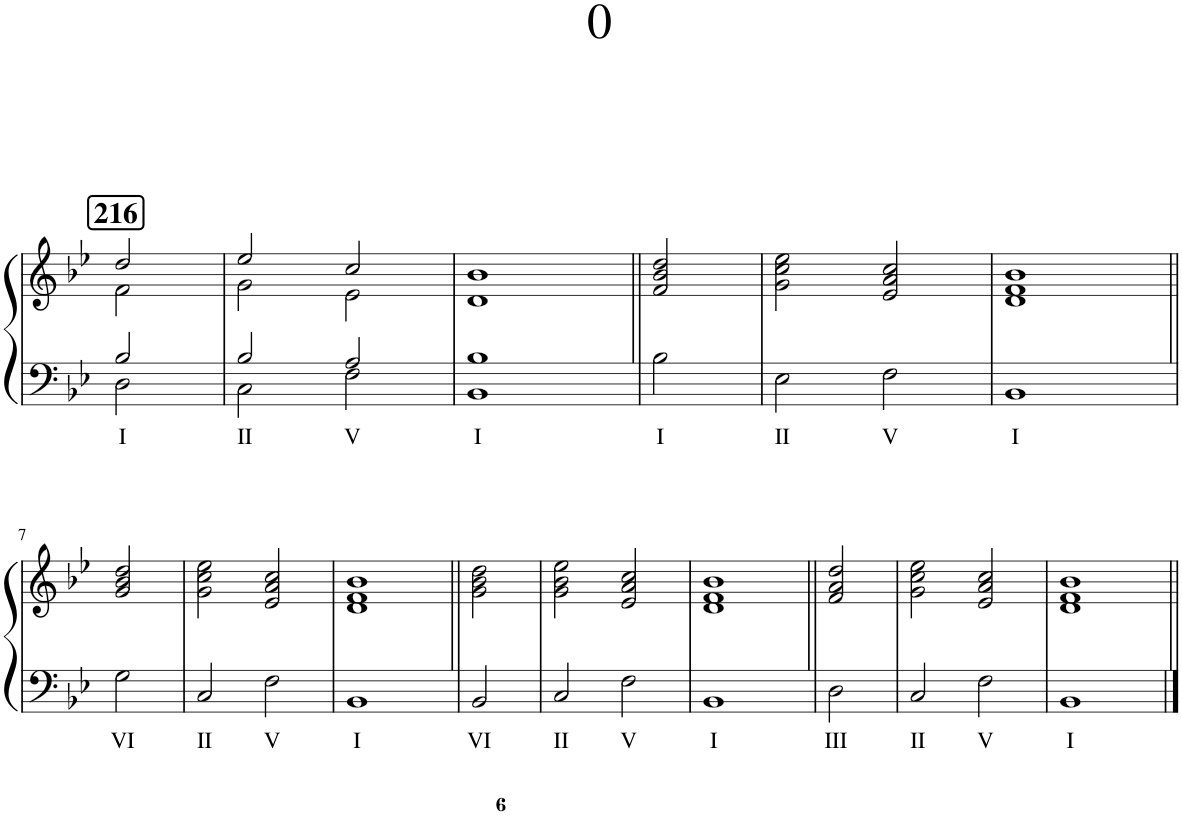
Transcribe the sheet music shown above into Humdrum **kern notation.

**kern	**text	**kern
*part1	*part1	*part1
*staff2	*staff2	*staff1
*I"Piano	*	*
*I'Pno.	*	*
*clefF4	*	*clefG2
*k[b-e-]	*	*k[b-e-]
*M2/4	*	*M2/4
!!LO:REH:place=s1:a:B:cj:fs=14:t=216
=1	=1	=1
*^	*	*
!	!	!LO:LY:b	!
*	*	*	*^
2B-/	2D\	I	2dd/	2f\
=2	=2	=2	=2	=2
*M4/4	*	*	*M4/4	*
!	!	!LO:LY:b	!	!
2B-/	2C\	II	2ee-/	2g\
!	!	!LO:LY:b	!	!
2A/	2F\	V	2cc/	2e-\
=3	=3	=3	=3	=3
!	!	!LO:LY:b	!	!
1B-	1BB-	I	1b-	1d
*v	*v	*	*	*
*	*	*v	*v
=4||	=4||	=4||
*M2/4	*	*M2/4
*^	*	*^
!	!	!LO:LY:b	!	!
*v	*v	*	*	*
*	*	*v	*v
2B-\	I	2f/ 2b-/ 2dd/
=5	=5	=5
*M4/4	*	*M4/4
!	!LO:LY:b	!
2E-\	II	2g\ 2cc\ 2ee-\
!	!LO:LY:b	!
2F\	V	2e-/ 2a/ 2cc/
=6	=6	=6
!	!LO:LY:b	!
1BB-	I	1d 1f 1b-
!!LO:LB:g=z
=7||	=7||	=7||
*M2/4	*	*M2/4
!	!LO:LY:b	!
2G\	VI	2g/ 2b-/ 2dd/
=8	=8	=8
*M4/4	*	*M4/4
!	!LO:LY:b	!
2C/	II	2g\ 2cc\ 2ee-\
!	!LO:LY:b	!
2F\	V	2e-/ 2a/ 2cc/
=9	=9	=9
!	!LO:LY:b	!
1BB-	I	1d 1f 1b-
=10||	=10||	=10||
*M2/4	*	*M2/4
!	!LO:LY:b	!
2BB-/	VI	2g\ 2b-\ 2dd\
=11	=11	=11
*M4/4	*	*M4/4
!	!LO:LY:b	!
2C/	II	2g\ 2b-\ 2ee-\
!	!LO:LY:b	!
2F\	V	2e-/ 2a/ 2cc/
=12	=12	=12
!	!LO:LY:b	!
1BB-	I	1d 1f 1b-
=13||	=13||	=13||
*M2/4	*	*M2/4
!	!LO:LY:b	!
2D\	III	2f/ 2a/ 2dd/
=14	=14	=14
*M4/4	*	*M4/4
!	!LO:LY:b	!
2C/	II	2g\ 2cc\ 2ee-\
!	!LO:LY:b	!
2F\	V	2e-/ 2a/ 2cc/
=15	=15	=15
!	!LO:LY:b	!
1BB-	I	1d 1f 1b-
=||	=||	=||
*-	*-	*-
